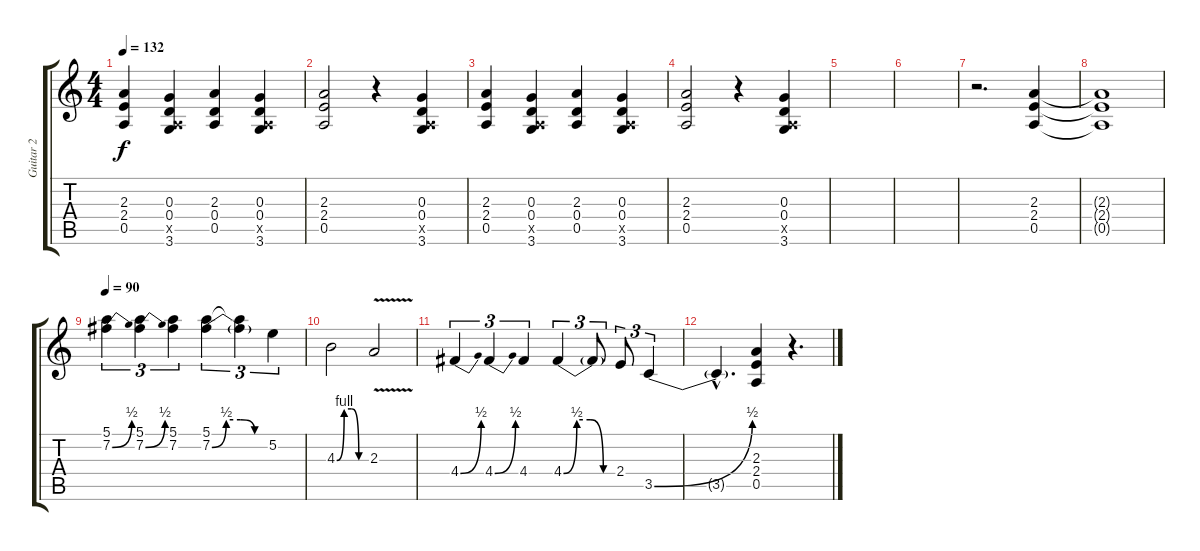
\track ("Guitar 2" "Guitar 2") {instrument overdrivenguitar}
\staff {score tabs}
\tuning (E4 B3 G3 D3 A2 E2) {hide}
\ts (4 4)
\tempo 132
\clef g2
\ks aminor
(2.3 2.4 0.5).4{dy f} (0.3 0.4 0.5{x} 3.6).4 (2.3 0.4 0.5).4 (0.3 0.4 0.5{x} 3.6).4 |
(2.3 2.4 0.5).2 r.4 (0.3 0.4 0.5{x} 3.6).4 |
(2.3 2.4 0.5).4 (0.3 0.4 0.5{x} 3.6).4 (2.3 0.4 0.5).4 (0.3 0.4 0.5{x} 3.6).4 |
(2.3 2.4 0.5).2 r.4 (0.3 0.4 0.5{x} 3.6).4 |
|
|
r.2{d} (2.3 2.4 0.5).4 |
(2.3{t} 2.4{t} 0.5{t}).1 |
\tempo 90
(5.1 7.2{be (bend 0 0 60 2)}).4{tu (3 2)} (5.1 7.2{be (bend 0 0 60 2)}).4{tu (3 2)} (5.1 7.2).4{tu (3 2)} (5.1 7.2{be (custom 0 0 15 2 30 2 45 0 60 0)}).4{tu (3 2)} (5.1{t} 7.2{t}).4{tu (3 2)} 5.2.4{tu (3 2)} |
4.3{be (custom 0 0 15 4 30 4 45 0 60 0)}.2 2.3{v}.2 |
4.4{be (bend 0 0 60 2)}.4{tu (3 2)} 4.4{be (bend 0 0 60 2)}.4{tu (3 2)} 4.4.4{tu (3 2)} 4.4{be (custom 0 0 15 2 30 2 45 0 60 0)}.4{tu (3 2)} 4.4{t}.8{tu (3 2)} 2.4.8{tu (3 2)} 3.5{be (bend 0 0 60 2)}.4{tu (3 2)} |
3.5{hac t}.4{d} (2.3 2.4 0.5).4 r.4{d}
